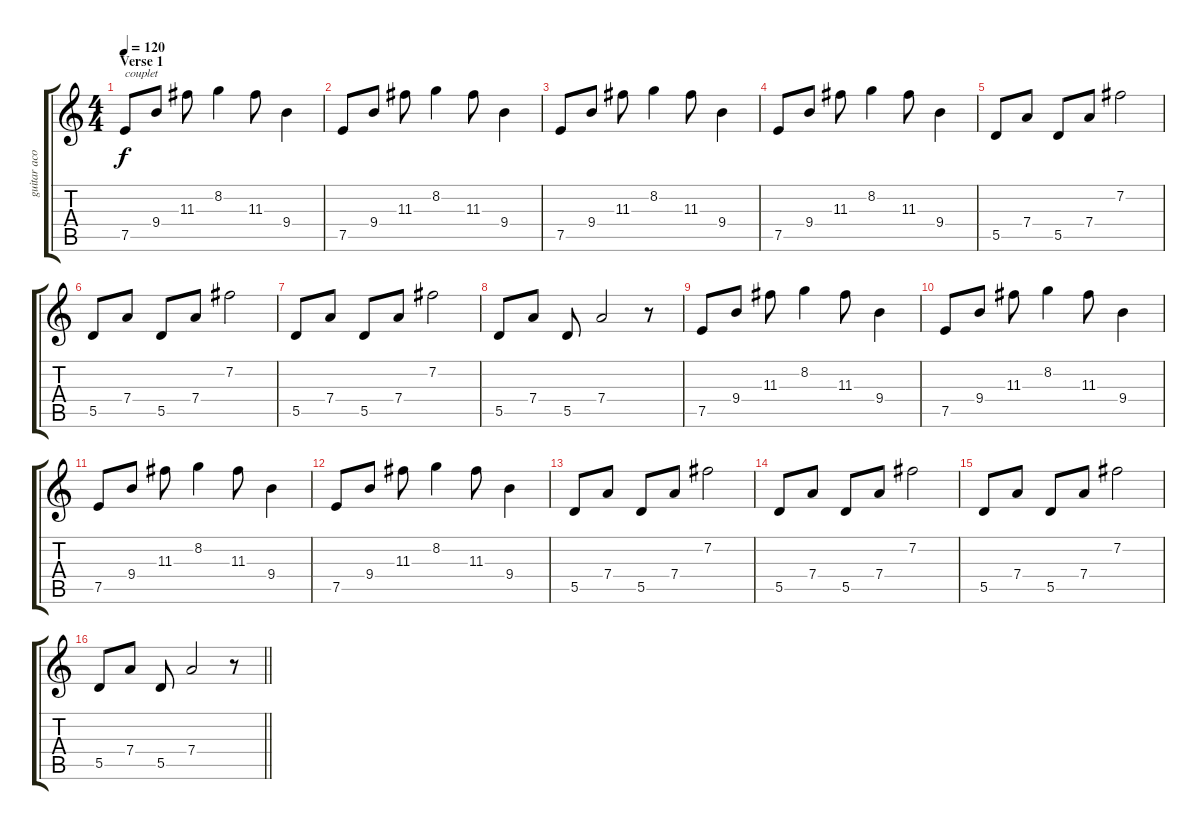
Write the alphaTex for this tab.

\track ("guitar acoustic" "guitar aco") {instrument acousticguitarsteel}
\staff {score tabs}
\tuning (E4 B3 G3 D3 A2 E2) {hide}
\ts (4 4)
\section ("" "Verse 1")
\tempo 120
\clef g2
\ks c
7.5.8{txt "couplet" dy f} 9.4.8 11.3.8 8.2.4 11.3.8 9.4.4 |
7.5.8 9.4.8 11.3.8 8.2.4 11.3.8 9.4.4 |
7.5.8 9.4.8 11.3.8 8.2.4 11.3.8 9.4.4 |
7.5.8 9.4.8 11.3.8 8.2.4 11.3.8 9.4.4 |
5.5.8 7.4.8 5.5.8 7.4.8 7.2.2 |
5.5.8 7.4.8 5.5.8 7.4.8 7.2.2 |
5.5.8 7.4.8 5.5.8 7.4.8 7.2.2 |
5.5.8 7.4.8 5.5.8 7.4.2 r.8 |
7.5.8 9.4.8 11.3.8 8.2.4 11.3.8 9.4.4 |
7.5.8 9.4.8 11.3.8 8.2.4 11.3.8 9.4.4 |
7.5.8 9.4.8 11.3.8 8.2.4 11.3.8 9.4.4 |
7.5.8 9.4.8 11.3.8 8.2.4 11.3.8 9.4.4 |
5.5.8 7.4.8 5.5.8 7.4.8 7.2.2 |
5.5.8 7.4.8 5.5.8 7.4.8 7.2.2 |
5.5.8 7.4.8 5.5.8 7.4.8 7.2.2 |
\barLineRight lightlight
5.5.8 7.4.8 5.5.8 7.4.2 r.8
